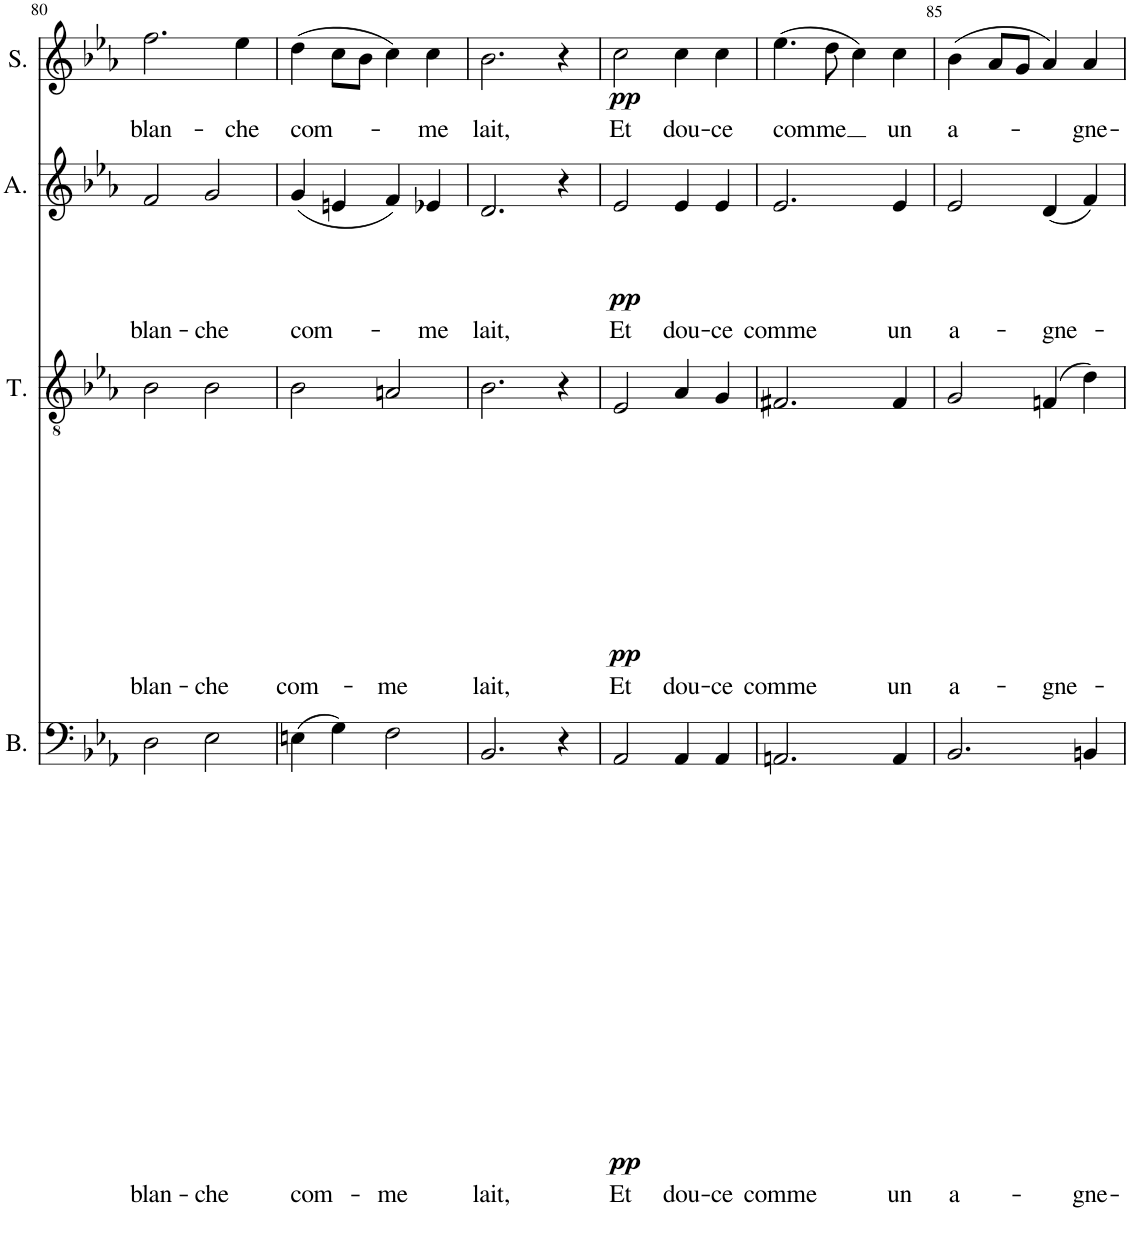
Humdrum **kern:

**kern	**text	**dynam	**kern	**text	**dynam	**kern	**text	**dynam	**kern	**text	**dynam
*part4	*part4	*part4	*part3	*part3	*part3	*part2	*part2	*part2	*part1	*part1	*part1
*staff4	*staff4	*staff4	*staff3	*staff3	*staff3	*staff2	*staff2	*staff2	*staff1	*staff1	*staff1
*I"Bass	*	*	*I"Tenor	*	*	*I"Alto	*	*	*I"Soprano	*	*
*I'B.	*	*	*I'T.	*	*	*I'A.	*	*	*I'S.	*	*
!!LO:PB:g=z
*clefF4	*	*	*clefGv2	*	*	*clefG2	*	*	*clefG2	*	*
*k[b-e-a-]	*	*	*k[b-e-a-]	*	*	*k[b-e-a-]	*	*	*k[b-e-a-]	*	*
*M2/2	*	*	*M2/2	*	*	*M2/2	*	*	*M2/2	*	*
=80	=80	=80	=80	=80	=80	=80	=80	=80	=80	=80	=80
!	!LO:LY:b	!	!	!LO:LY:b	!	!	!LO:LY:b	!	!	!LO:LY:b	!
2D\	blan-	.	2B-\	blan-	.	2f/	blan-	.	2.ff\	blan-	.
!	!LO:LY:b	!	!	!LO:LY:b	!	!	!LO:LY:b	!	!	!	!
2E-\	-che	.	2B-\	-che	.	2g/	-che	.	.	.	.
!	!	!	!	!	!	!	!	!	!	!LO:LY:b	!
.	.	.	.	.	.	.	.	.	4ee-\	-che	.
=81	=81	=81	=81	=81	=81	=81	=81	=81	=81	=81	=81
!	!LO:LY:b	!	!	!LO:LY:b	!	!	!LO:LY:b	!	!	!LO:LY:b	!
(4En\	com-	.	2B-\	com-	.	(4g/	com-	.	(4dd\	com-	.
4G\)	.	.	.	.	.	4en/	.	.	8cc\L	.	.
.	.	.	.	.	.	.	.	.	8b-\J	.	.
!	!LO:LY:b	!	!	!LO:LY:b	!	!	!	!	!	!	!
2F\	-me	.	2An/	-me	.	4f/)	.	.	4cc\)	.	.
!	!	!	!	!	!	!	!LO:LY:b	!	!	!LO:LY:b	!
.	.	.	.	.	.	4e-X/	-me	.	4cc\	-me	.
=82	=82	=82	=82	=82	=82	=82	=82	=82	=82	=82	=82
!	!LO:LY:b	!	!	!LO:LY:b	!	!	!LO:LY:b	!	!	!LO:LY:b	!
2.BB-/	lait,	.	2.B-\	lait,	.	2.d/	lait,	.	2.b-\	lait,	.
4r	.	.	4r	.	.	4r	.	.	4r	.	.
=83	=83	=83	=83	=83	=83	=83	=83	=83	=83	=83	=83
!	!LO:LY:b	!LO:DY:b	!	!LO:LY:b	!LO:DY:b	!	!LO:LY:b	!LO:DY:b	!	!LO:LY:b	!LO:DY:b
2AA-/	Et	pp	2E-/	Et	pp	2e-/	Et	pp	2cc\	Et	pp
!	!LO:LY:b	!	!	!LO:LY:b	!	!	!LO:LY:b	!	!	!LO:LY:b	!
4AA-/	dou-	.	4A-/	dou-	.	4e-/	dou-	.	4cc\	dou-	.
!	!LO:LY:b	!	!	!LO:LY:b	!	!	!LO:LY:b	!	!	!LO:LY:b	!
4AA-/	-ce	.	4G/	-ce	.	4e-/	-ce	.	4cc\	-ce	.
=84	=84	=84	=84	=84	=84	=84	=84	=84	=84	=84	=84
!	!LO:LY:b	!	!	!LO:LY:b	!	!	!LO:LY:b	!	!	!LO:LY:b	!
2.AAn/	comme	.	2.F#X/	comme	.	2.e-/	comme	.	(4.ee-\	-comme	.
.	.	.	.	.	.	.	.	.	8dd\	.	.
.	.	.	.	.	.	.	.	.	4cc\)	.	.
!	!LO:LY:b	!	!	!LO:LY:b	!	!	!LO:LY:b	!	!	!LO:LY:b	!
4AA/	un	.	4F#/	un	.	4e-/	un	.	4cc\	un	.
=85	=85	=85	=85	=85	=85	=85	=85	=85	=85	=85	=85
!	!LO:LY:b	!	!	!LO:LY:b	!	!	!LO:LY:b	!	!	!LO:LY:b	!
2.BB-/	a-	.	2G/	a-	.	2e-/	a-	.	(4b-\	a-	.
.	.	.	.	.	.	.	.	.	8a-/L	.	.
.	.	.	.	.	.	.	.	.	8g/J	.	.
!	!	!	!	!LO:LY:b	!	!	!LO:LY:b	!	!	!	!
.	.	.	(4Fn/	-gne-	.	(4d/	-gne-	.	4a-/)	.	.
!	!LO:LY:b	!	!	!	!	!	!	!	!	!LO:LY:b	!
4BBn/	-gne-	.	4d\)	.	.	4f/)	.	.	4a-/	-gne-	.
=	=	=	=	=	=	=	=	=	=	=	=
*-	*-	*-	*-	*-	*-	*-	*-	*-	*-	*-	*-
